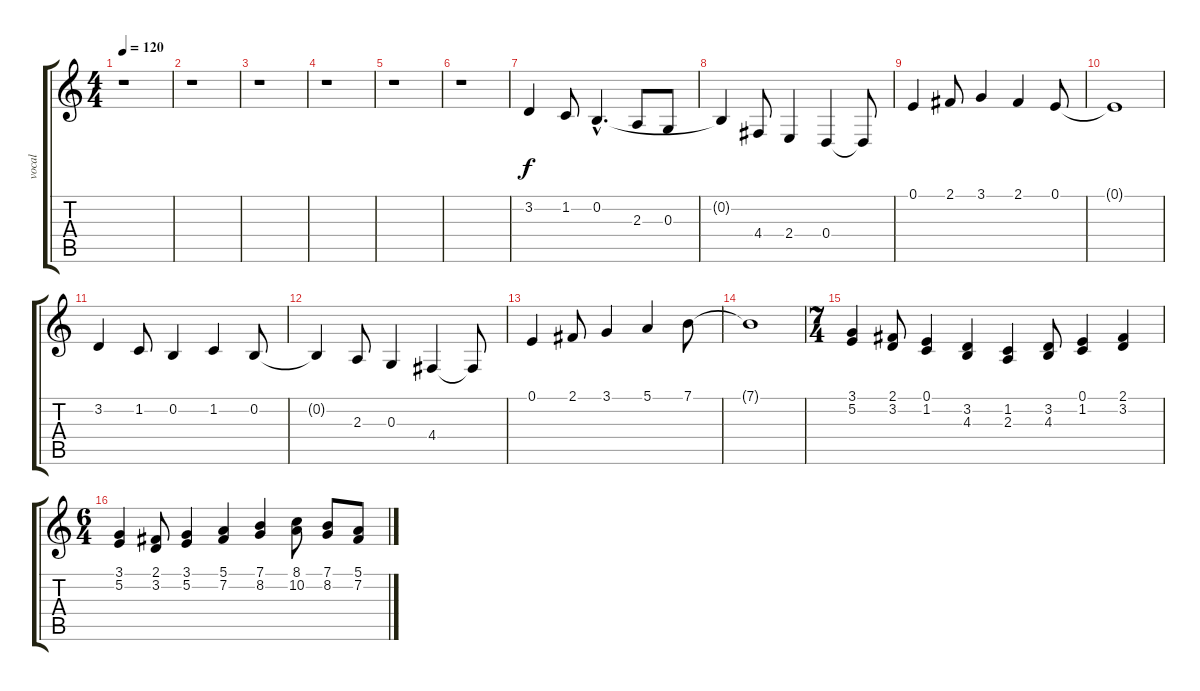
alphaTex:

\track ("vocal" "vocal") {instrument pad1newage}
\staff {score tabs}
\tuning (E4 B3 G3 D3 A2 E2) {hide}
\ts (4 4)
\tempo 120
\clef g2
\ks c
r.1{dy f} |
r.1 |
r.1 |
r.1 |
r.1 |
r.1 |
3.2.4 1.2.8 0.2{hac}.4{d} 2.3.8 0.3.8 |
0.2{t}.4 4.4.8 2.4.4 0.4.4 0.4{t}.8 |
0.1.4 2.1.8 3.1.4 2.1.4 0.1.8 |
0.1{t}.1 |
3.2.4 1.2.8 0.2.4 1.2.4 0.2.8 |
0.2{t}.4 2.3.8 0.3.4 4.4.4 4.4{t}.8 |
0.1.4 2.1.8 3.1.4 5.1.4 7.1.8 |
7.1{t}.1 |
\ts (7 4)
(3.1 5.2).4 (2.1 3.2).8 (0.1 1.2).4 (3.2 4.3).4 (1.2 2.3).4 (3.2 4.3).8 (0.1 1.2).4 (2.1 3.2).4 |
\ts (6 4)
(3.1 5.2).4 (2.1 3.2).8 (3.1 5.2).4 (5.1 7.2).4 (7.1 8.2).4 (8.1 10.2).8 (7.1 8.2).8 (5.1 7.2).8
